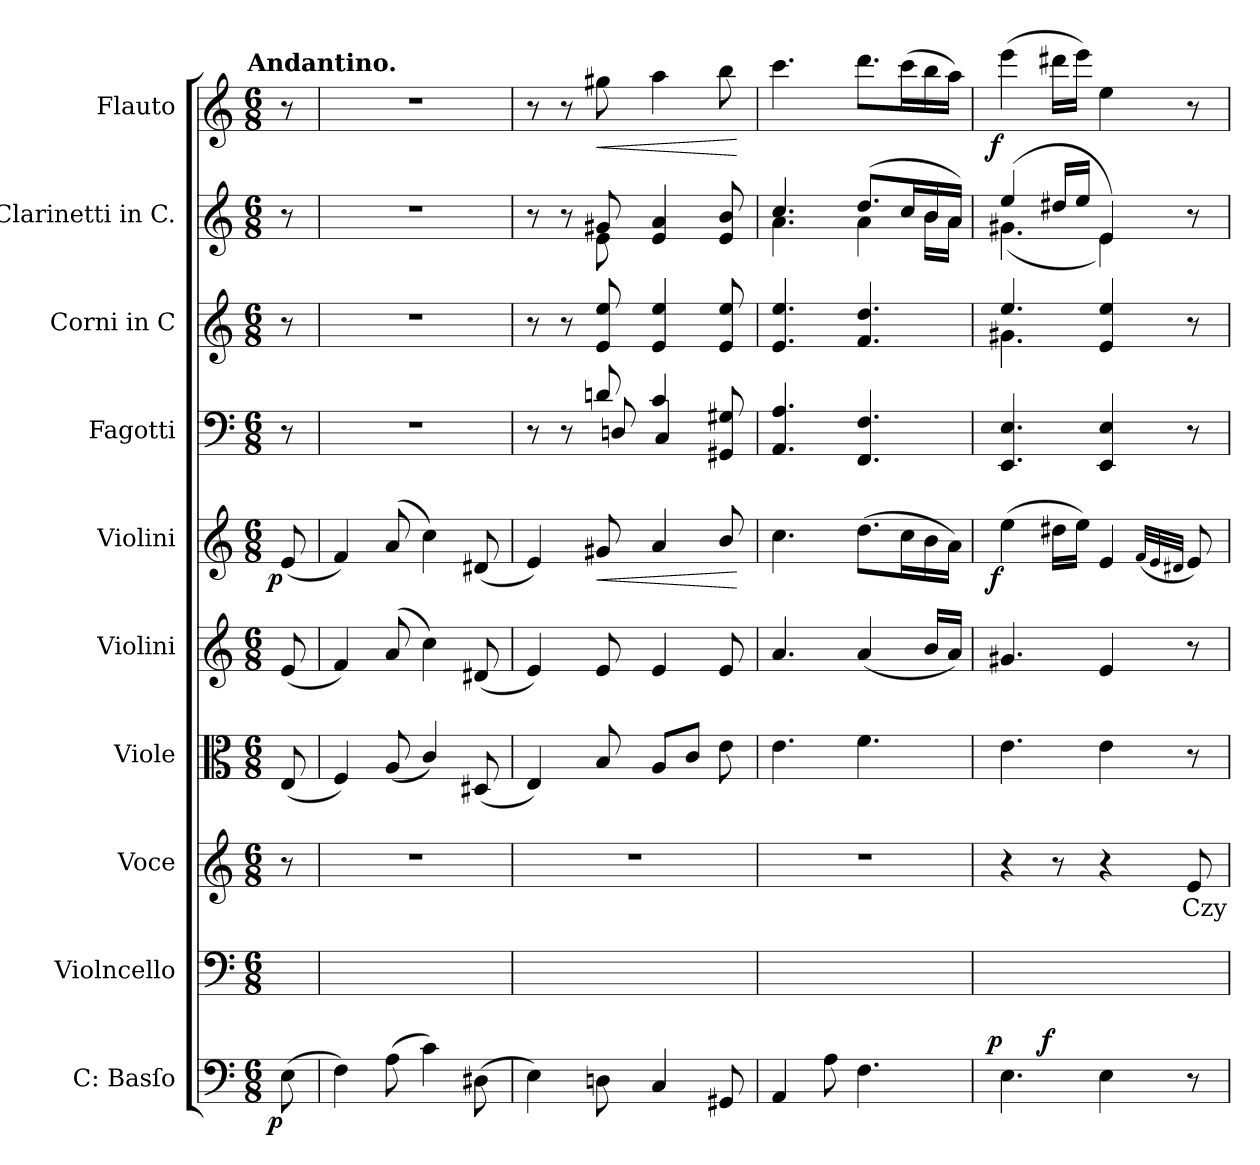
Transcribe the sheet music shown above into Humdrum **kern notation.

**kern	**dynam	**kern	**kern	**text	**kern	**kern	**kern	**dynam	**kern	**kern	**kern	**kern	**dynam
*part10	*part10	*part9	*part8	*part8	*part7	*part6	*part5	*part5	*part4	*part3	*part2	*part1	*part1
*staff10	*staff10	*staff9	*staff8	*staff8	*staff7	*staff6	*staff5	*staff5	*staff4	*staff3	*staff2	*staff1	*staff1
*I"C: Basſo	*	*I"Violncello	*I"Voce	*	*I"Viole	*I"Violini	*I"Violini	*	*I"Fagotti	*I"Corni in C	*I"Clarinetti in C.	*I"Flauto	*
*	*	*	*I'V	*	*	*I'Vln	*I'Vln	*	*	*	*I'Cl	*I'Fl	*
*clefF4	*	*clefF4	*clefG2	*	*clefC3	*clefG2	*clefG2	*	*clefF4	*clefG2	*clefG2	*clefG2	*
*k[]	*	*k[]	*k[]	*	*k[]	*k[]	*k[]	*	*k[]	*k[]	*k[]	*k[]	*
!!LO:TX:omd:t=Andantino.
*M6/8	*	*M6/8	*M6/8	*	*M6/8	*M6/8	*M6/8	*	*M6/8	*M6/8	*M6/8	*M6/8	*
=	=	=	=	=	=	=	=	=	=	=	=	=	=
!	!LO:DY:rj	!	!	!	!	!	!	!LO:DY:rj	!	!	!	!	!
(8E\	p	(8E\yy	8r	.	(8E/	(8e/	(8e/	p	8r	8r	8r	8r	.
=1	=1	=1	=1	=1	=1	=1	=1	=1	=1	=1	=1	=1	=1
4F\)	.	4F\yy)	2.r	.	4F/)	4f/)	4f/)	.	2.r	2.r	2.r	2.r	.
(8A\	.	(8A\yy	.	.	(8A/	(8a/	(8a/	.	.	.	.	.	.
4c\)	.	4c\yy)	.	.	4c/)	4cc\)	4cc\)	.	.	.	.	.	.
(8D#X\	.	(8D#X\yy	.	.	(8D#X/	(8d#X/	(8d#X/	.	.	.	.	.	.
=2	=2	=2	=2	=2	=2	=2	=2	=2	=2	=2	=2	=2	=2
*	*	*	*	*	*	*	*	*	*^	*	*^	*	*
4E\)	.	4E\yy)	2.r	.	4E/)	4e/)	4e/)	.	8r	8ryy	8r	8r	8ryy	8r	.
.	.	.	.	.	.	.	.	.	8r	8ryy	8r	8r	8ryy	8r	.
!	!	!	!	!	!	!	!	!LO:HP:b	!	!	!	!	!	!	!LO:HP:b
8Dn\	.	8Dn\yy	.	.	8B/	8e/	8g#X/	<	8dn/	8Dn/	8e/ 8ee/	8g#X/	8e\	8gg#X\	<
4C/	.	4C/yy	.	.	8A/L	4e/	4a/	.	4c/	4C/	4e/ 4ee/	4e/ 4a/	4.ryy	4aa\	.
.	.	.	.	.	8c/J	.	.	.	.	.	.	.	.	.	.
8GG#X/	.	8GG#X/yy	.	.	8e\	8e/	8b/	.	8GG#X/ 8G#X/	8ryy	8e/ 8ee/	8e/ 8b/	.	8bb\	.
*	*	*	*	*	*	*	*	*	*v	*v	*	*v	*v	*	*
.	.	.	.	.	.	.	.	[	.	.	.	.	[
=3	=3	=3	=3	=3	=3	=3	=3	=3	=3	=3	=3	=3	=3
*	*	*	*	*	*	*	*	*	*	*	*^	*	*
4AA/	.	4AA/yy	2.r	.	4.e\	4.a/	4.cc\	.	4.AA/ 4.A/	4.e/ 4.ee/	4.cc/	4.a\	4.ccc\	.
8A\	.	8A\yy	.	.	.	.	.	.	.	.	.	.	.	.
4.F\	.	4.F\yy	.	.	4.f\	(4a/	(8.dd\L	.	4.FF/ 4.F/	4.f/ 4.dd/	(8.dd/L	4a\	8.ddd\L	.
.	.	.	.	.	.	.	16cc\L	.	.	.	16cc/L	.	(16ccc\L	.
.	.	.	.	.	.	16b/LL	16b\	.	.	.	16b/	16b\LL	16bb\	.
.	.	.	.	.	.	16a/JJ)	16a\JJ)	.	.	.	16a/JJ)	16a\JJ	16aa\JJ)	.
=4	=4	=4	=4	=4	=4	=4	=4	=4	=4	=4	=4	=4	=4	=4
*	*	*	*	*	*	*	*	*	*	*^	*	*	*	*
!	!LO:DY:a:rj	!	!	!	!	!	!	!LO:DY:rj	!	!	!	!	!	!	!LO:DY:rj
*^	*	*	*	*	*	*	*	*	*	*	*	*	*	*	*
4.E\	4ryy	p	4.E\yy	4r	.	4.e\	4.g#X/	(4ee\	f	4.EE/ 4.E/	4.ee/	4.g#X\	(4ee/	(4.g#X\	(4eee\	f
!	!	!LO:DY:a:rj	!	!	!	!	!	!	!	!	!	!	!	!	!	!
.	2ryy	f	.	8r	.	.	.	16dd#X\LL	.	.	.	.	16dd#X/LL	.	16ddd#X\LL	.
.	.	.	.	.	.	.	.	16ee\JJ)	.	.	.	.	16ee/JJ	.	16eee\JJ)	.
4E\	.	.	4E\yy	4r	.	4e\	4e/	4e/	.	4EE/ 4E/	4e/ 4ee/	4.ryy	4e/)	4e\)	4ee\	.
.	.	.	.	.	.	.	.	(32qqf/LLL	.	.	.	.	.	.	.	.
.	.	.	.	.	.	.	.	32qqe/	.	.	.	.	.	.	.	.
.	.	.	.	.	.	.	.	32qqd#X/JJJ	.	.	.	.	.	.	.	.
8r	.	.	8ryy	8e/	Czy	8r	8r	8e/)	.	8r	8r	.	8r	8ryy	8r	.
*	*	*	*	*	*	*	*	*	*	*	*v	*v	*	*	*	*
*v	*v	*	*	*	*	*	*	*	*	*	*	*v	*v	*	*
=	=	=	=	=	=	=	=	=	=	=	=	=	=
*-	*-	*-	*-	*-	*-	*-	*-	*-	*-	*-	*-	*-	*-
